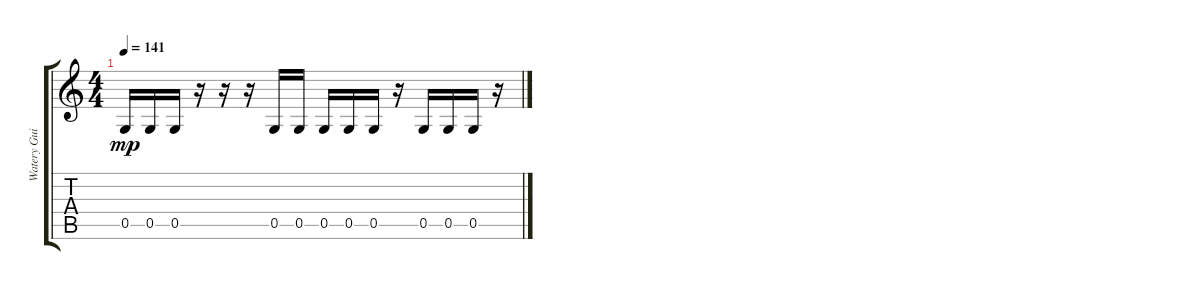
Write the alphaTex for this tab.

\track ("Watery Guitar (Modified)" "Watery Gui") {instrument electricguitarjazz}
\staff {score tabs}
\tuning (D4 A3 F3 C3 G2 D2) {hide}
\ts (4 4)
\tempo 141
\clef g2
\ks c
0.5.16{dy mp} 0.5.16 0.5.16 r.16 r.16 r.16 0.5.16 0.5.16 0.5.16 0.5.16 0.5.16 r.16 0.5.16 0.5.16 0.5.16 r.16
